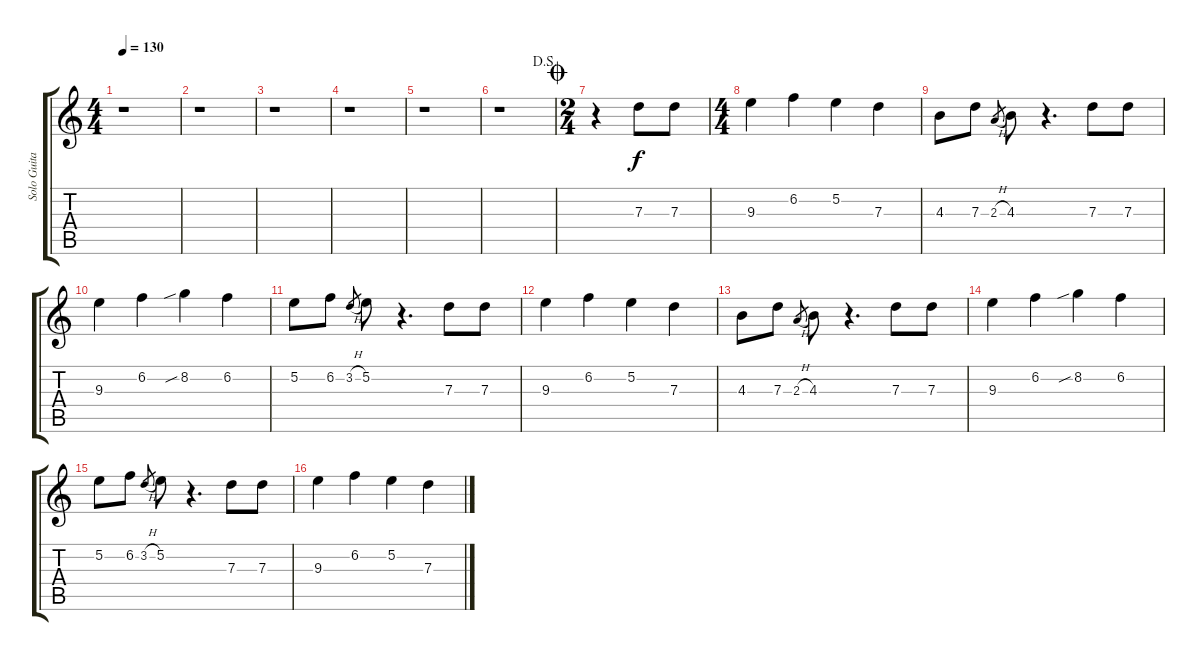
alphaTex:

\track ("Solo Guitar" "Solo Guita") {instrument distortionguitar}
\staff {score tabs}
\tuning (E4 B3 G3 D3 A2 E2) {hide}
\ts (4 4)
\tempo 130
\clef g2
\ks c
r.1{dy f} |
r.1 |
r.1 |
r.1 |
r.1 |
\jump dalsegno
r.1 |
\ts (2 4)
\jump coda
r.4 7.3.8 7.3.8 |
\ts (4 4)
9.3.4 6.2.4 5.2.4 7.3.4 |
4.3.8 7.3.8 2.3{h}.8{gr} 4.3.8 r.4{d} 7.3.8 7.3.8 |
9.3.4 6.2.4 8.2{sib}.4 6.2.4 |
5.2.8 6.2.8 3.2{h}.8{gr} 5.2.8 r.4{d} 7.3.8 7.3.8 |
9.3.4 6.2.4 5.2.4 7.3.4 |
4.3.8 7.3.8 2.3{h}.8{gr} 4.3.8 r.4{d} 7.3.8 7.3.8 |
9.3.4 6.2.4 8.2{sib}.4 6.2.4 |
5.2.8 6.2.8 3.2{h}.8{gr} 5.2.8 r.4{d} 7.3.8 7.3.8 |
9.3.4 6.2.4 5.2.4 7.3.4
